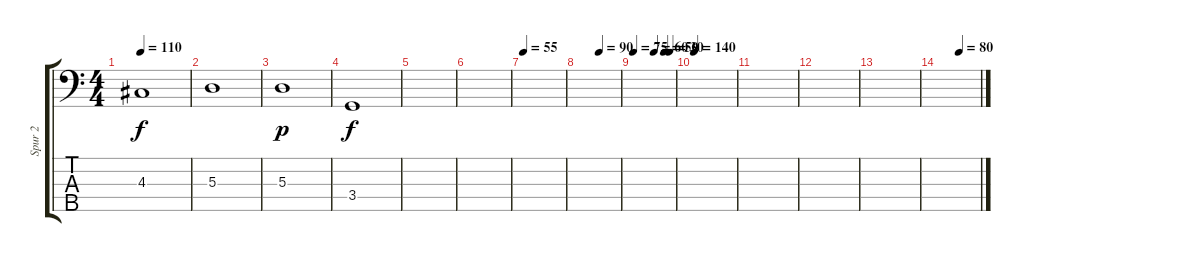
\track ("Spur 2" "Spur 2") {instrument electricbassfinger}
\staff {score tabs}
\tuning (G2 D2 A1 E1 B0) {hide}
\ts (4 4)
\tempo 110
\clef f4
\ks c
4.3.1{dy f} |
5.3.1 |
5.3.1{dy p} |
3.4.1{dy f} |
|
|
\tempo 55
|
\tempo (90 0.5)
|
\tempo 75
\tempo (60 0.5)
\tempo (50 0.75)
\tempo (30 0.875)
|
\tempo 140
|
|
|
|
\tempo (80 0.5)
